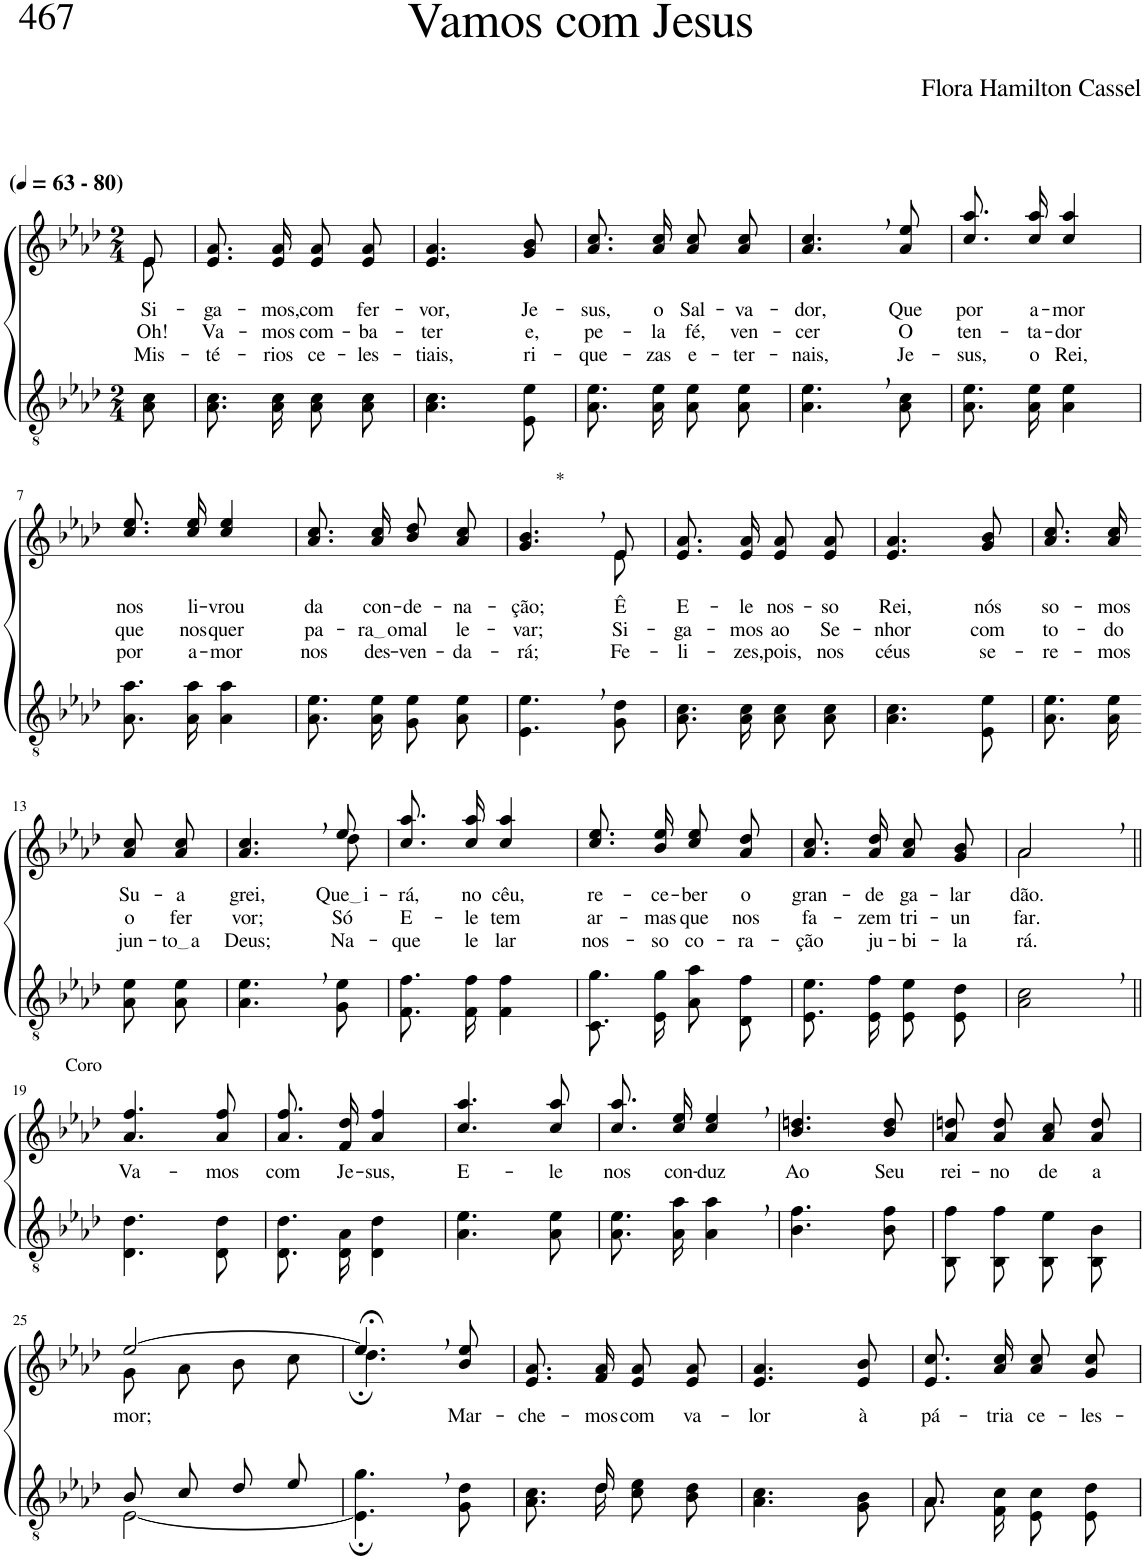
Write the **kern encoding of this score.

**kern	**kern	**text	**text	**text
*part2	*part1	*part1	*part1	*part1
*staff2	*staff1	*staff1	*staff1	*staff1
*I"Parte III e IV	*I"Parte I e II	*	*	*
*clefGv2	*clefG2	*	*	*
*Trd3c5	*Trd3c5	*	*	*
*k[b-e-a-d-]	*k[b-e-a-d-]	*	*	*
*M2/4	*M2/4	*	*	*
*MM63	*MM63	*	*	*
=1	=1	=1	=1	=1
!	!LO:TX:a:B:t=(	!	!	!
!	!LO:TX:a:B:t=- 80)	!	!	!
!	!	!LO:LY:b	!LO:LY:b	!LO:LY:b
*	*^	*	*	*
8A-\ 8c\	8e-\	8e-/	Si-	Oh!	Mis-
=2	=2	=2	=2	=2	=2
!	!	!	!LO:LY:b	!LO:LY:b	!LO:LY:b
*	*v	*v	*	*	*
8.A-\ 8.c\L	8.e-/ 8.a-/L	-ga-	Va-	-té-
!	!	!LO:LY:b	!LO:LY:b	!LO:LY:b
16A-\ 16c\Jk	16e-/ 16a-/Jk	-mos,	-mos	-rios
!	!	!LO:LY:b	!LO:LY:b	!LO:LY:b
8A-\ 8c\L	8e-/ 8a-/L	com	com-	ce-
!	!	!LO:LY:b	!LO:LY:b	!LO:LY:b
8A-\ 8c\J	8e-/ 8a-/J	fer-	-ba-	-les-
=3	=3	=3	=3	=3
!	!	!LO:LY:b	!LO:LY:b	!LO:LY:b
4.A-\ 4.c\	4.e-/ 4.a-/	-vor,	-ter	-tiais,
!	!	!LO:LY:b	!LO:LY:b	!LO:LY:b
8E-\ 8e-\	8g/ 8b-/	Je-	e,	ri-
=4	=4	=4	=4	=4
!	!	!LO:LY:b	!LO:LY:b	!LO:LY:b
8.A-\ 8.e-\L	8.a-\ 8.cc\L	-sus,	pe-	-que-
!	!	!LO:LY:b	!LO:LY:b	!LO:LY:b
16A-\ 16e-\Jk	16a-\ 16cc\Jk	o	-la	-zas
!	!	!LO:LY:b	!LO:LY:b	!LO:LY:b
8A-\ 8e-\L	8a-\ 8cc\L	Sal-	fé,	e-
!	!	!LO:LY:b	!LO:LY:b	!LO:LY:b
8A-\ 8e-\J	8a-\ 8cc\J	-va-	ven-	-ter-
=5	=5	=5	=5	=5
!	!	!LO:LY:b	!LO:LY:b	!LO:LY:b
4.A-\, 4.e-\,	4.a-/, 4.cc/,	-dor,	-cer	-nais,
!	!	!LO:LY:b	!LO:LY:b	!LO:LY:b
8A-\ 8c\	8a-/ 8ee-/	Que	O	Je-
=6	=6	=6	=6	=6
!	!	!LO:LY:b	!LO:LY:b	!LO:LY:b
8.A-\ 8.e-\L	8.cc\ 8.aa-\L	por	ten-	-sus,
!	!	!LO:LY:b	!LO:LY:b	!LO:LY:b
16A-\ 16e-\Jk	16cc\ 16aa-\Jk	a-	-ta-	o
!	!	!LO:LY:b	!LO:LY:b	!LO:LY:b
4A-\ 4e-\	4cc/ 4aa-/	-mor	-dor	Rei,
!!LO:LB:g=z
=7	=7	=7	=7	=7
!	!	!LO:LY:b	!LO:LY:b	!LO:LY:b
8.A-\ 8.a-\L	8.cc\ 8.ee-\L	nos	que	por
!	!	!LO:LY:b	!LO:LY:b	!LO:LY:b
16A-\ 16a-\Jk	16cc\ 16ee-\Jk	li-	nos	a-
!	!	!LO:LY:b	!LO:LY:b	!LO:LY:b
4A-\ 4a-\	4cc/ 4ee-/	-vrou	quer	-mor
=8	=8	=8	=8	=8
!	!	!LO:LY:b	!LO:LY:b	!LO:LY:b
8.A-\ 8.e-\L	8.a-\ 8.cc\L	da	pa-	nos
!	!	!LO:LY:b	!LO:LY:b	!LO:LY:b
16A-\ 16e-\Jk	16a-\ 16cc\Jk	con-	ra o	des-
!	!	!LO:LY:b	!LO:LY:b	!LO:LY:b
8G\ 8e-\L	8b-\ 8dd-\L	-de-	mal	-ven-
!	!	!LO:LY:b	!LO:LY:b	!LO:LY:b
8A-\ 8e-\J	8a-\ 8cc\J	-na-	le-	-da-
=9	=9	=9	=9	=9
!	!LO:TX:a:t=*	!	!	!
!	!	!LO:LY:b	!LO:LY:b	!LO:LY:b
*	*^	*	*	*
4.E-\, 4.e-\,	4.g/, 4.b-/,	4.ryy	-ção;	-var;	-rá;
!	!	!	!LO:LY:b	!LO:LY:b	!LO:LY:b
8G\ 8d-\	8e-/	8e-\	Ê	Si-	Fe-
=10	=10	=10	=10	=10	=10
!	!	!	!LO:LY:b	!LO:LY:b	!LO:LY:b
*	*v	*v	*	*	*
8.A-\ 8.c\L	8.e-/ 8.a-/L	E-	-ga-	-li-
!	!	!LO:LY:b	!LO:LY:b	!LO:LY:b
16A-\ 16c\Jk	16e-/ 16a-/Jk	-le	-mos	-zes,
!	!	!LO:LY:b	!LO:LY:b	!LO:LY:b
8A-\ 8c\L	8e-/ 8a-/L	nos-	ao	pois,
!	!	!LO:LY:b	!LO:LY:b	!LO:LY:b
8A-\ 8c\J	8e-/ 8a-/J	-so	Se-	nos
=11	=11	=11	=11	=11
!	!	!LO:LY:b	!LO:LY:b	!LO:LY:b
4.A-\ 4.c\	4.e-/ 4.a-/	Rei,	-nhor	céus
!	!	!LO:LY:b	!LO:LY:b	!LO:LY:b
8E-\ 8e-\	8g/ 8b-/	nós	com	se-
=12	=12	=12	=12	=12
!	!	!LO:LY:b	!LO:LY:b	!LO:LY:b
8.A-\ 8.e-\L	8.a-\ 8.cc\L	so-	to-	-re-
!	!	!LO:LY:b	!LO:LY:b	!LO:LY:b
16A-\ 16e-\Jk	16a-\ 16cc\Jk	-mos	-do	-mos
!!LO:LB:g=z
=13-	=13-	=13-	=13-	=13-
!	!	!LO:LY:b	!LO:LY:b	!LO:LY:b
8A-\ 8e-\L	8a-\ 8cc\L	Su-	o	jun-
!	!	!LO:LY:b	!LO:LY:b	!LO:LY:b
8A-\ 8e-\J	8a-\ 8cc\J	-a	fer-	to a
=14	=14	=14	=14	=14
*	*^	*	*	*
!	!	!	!LO:LY:b	!LO:LY:b	!LO:LY:b
4.A-\, 4.e-\,	4.ryy	4.a-/ 4.cc/	grei,	-vor;	Deus;
!	!	!	!LO:LY:b	!LO:LY:b	!LO:LY:b
8G\ 8e-\	8dd-\	8ee-/	Que i	Só	Na-
=15	=15	=15	=15	=15	=15
!	!	!	!LO:LY:b	!LO:LY:b	!LO:LY:b
*	*v	*v	*	*	*
8.F\ 8.f\L	8.cc\ 8.aa-\L	-rá,	E-	-que
!	!	!LO:LY:b	!LO:LY:b	!LO:LY:b
16F\ 16f\Jk	16cc\ 16aa-\Jk	no	-le	le
!	!	!LO:LY:b	!LO:LY:b	!LO:LY:b
4F\ 4f\	4cc/ 4aa-/	cêu,	tem	lar
=16	=16	=16	=16	=16
!	!	!LO:LY:b	!LO:LY:b	!LO:LY:b
8.C/ 8.g/L	8.cc\ 8.ee-\L	re-	ar-	nos-
!	!	!LO:LY:b	!LO:LY:b	!LO:LY:b
16E-/ 16g/Jk	16b-\ 16ee-\Jk	-ce-	-mas	-so
!	!	!LO:LY:b	!LO:LY:b	!LO:LY:b
8A-\ 8a-\L	8cc\ 8ee-\L	-ber	que	co-
!	!	!LO:LY:b	!LO:LY:b	!LO:LY:b
8D-\ 8f\J	8a-\ 8dd-\J	o	nos	-ra-
=17	=17	=17	=17	=17
!	!	!LO:LY:b	!LO:LY:b	!LO:LY:b
8.E-\ 8.e-\L	8.a-\ 8.cc\L	gran-	fa-	-ção
!	!	!LO:LY:b	!LO:LY:b	!LO:LY:b
16E-\ 16f\Jk	16a-\ 16dd-\Jk	-de	-zem	ju-
!	!	!LO:LY:b	!LO:LY:b	!LO:LY:b
8E-/ 8e-/L	8a-/ 8cc/L	ga-	tri-	-bi-
!	!	!LO:LY:b	!LO:LY:b	!LO:LY:b
8E-/ 8d-/J	8g/ 8b-/J	-lar-	-un-	-la-
=18	=18	=18	=18	=18
*	*^	*	*	*
!	!	!	!LO:LY:b	!LO:LY:b	!LO:LY:b
2A-\, 2c\,	2a-,/	2a-\	-dão.	-far.	-rá.
!!LO:LB:g=z
=19||	=19||	=19||	=19||	=19||	=19||
!	!LO:TX:a:t=Coro	!	!	!	!
!	!	!	!LO:LY:b	!	!
*	*v	*v	*	*	*
4.D-\ 4.d-\	4.a-/ 4.ff/	Va-	.	.
!	!	!LO:LY:b	!	!
8D-\ 8d-\	8a-/ 8ff/	-mos	.	.
=20	=20	=20	=20	=20
!	!	!LO:LY:b	!	!
8.D-/ 8.d-/L	8.a-\ 8.ff\L	com	.	.
!	!	!LO:LY:b	!	!
16D-/ 16A-/Jk	16f\ 16dd-\Jk	Je-	.	.
!	!	!LO:LY:b	!	!
4D-\ 4d-\	4a-/ 4ff/	-sus,	.	.
=21	=21	=21	=21	=21
!	!	!LO:LY:b	!	!
4.A-\ 4.e-\	4.cc/ 4.aa-/	E-	.	.
!	!	!LO:LY:b	!	!
8A-\ 8e-\	8cc/ 8aa-/	-le	.	.
=22	=22	=22	=22	=22
!	!	!LO:LY:b	!	!
8.A-\ 8.e-\L	8.cc\ 8.aa-\L	nos	.	.
!	!	!LO:LY:b	!	!
16A-\ 16a-\Jk	16cc\ 16ee-\Jk	con-	.	.
!	!	!LO:LY:b	!	!
4A-\, 4a-\,	4cc/, 4ee-/,	-duz	.	.
=23	=23	=23	=23	=23
!	!	!LO:LY:b	!	!
4.B-\ 4.f\	4.b-/ 4.ddn/	Ao	.	.
!	!	!LO:LY:b	!	!
8B-\ 8f\	8b-/ 8dd/	Seu	.	.
=24	=24	=24	=24	=24
!	!	!LO:LY:b	!	!
8BB-/ 8f/L	8a-\ 8ddn\L	rei-	.	.
!	!	!LO:LY:b	!	!
8BB-/ 8f/J	8a-\ 8dd\J	-no	.	.
!	!	!LO:LY:b	!	!
8BB-/ 8e-/L	8a-\ 8cc\L	de	.	.
!	!	!LO:LY:b	!	!
8BB-/ 8B-/J	8a-\ 8dd\J	a-	.	.
!!LO:LB:g=z
=25	=25	=25	=25	=25
*^	*^	*	*	*
!	!	!	!	!LO:LY:b	!	!
8B-/L	[2E-\	[2ee-/	8g\L	-mor;	.	.
8c/J	.	.	8a-\J	.	.	.
8d-/L	.	.	8b-\L	.	.	.
8e-/J	.	.	8cc\J	.	.	.
*v	*v	*	*	*	*	*
=26	=26	=26	=26	=26	=26
4.E-\];, 4.g\;,	4.dd-;<,\	4.ee-;/]	.	.	.
!	!	!	!LO:LY:b	!	!
8G\ 8d-\	8ryy	8b-/ 8ee-/	-Mar-	.	.
=27	=27	=27	=27	=27	=27
*^	*	*	*	*	*
!	!	!	!	!LO:LY:b	!	!
*	*	*v	*v	*	*	*
8.ryy	8.A-\ 8.c\L	8.e-/ 8.a-/L	-che-	.	.
!	!	!	!LO:LY:b	!	!
16d-/	16d-\Jk	16f/ 16a-/Jk	-mos	.	.
!	!	!	!LO:LY:b	!	!
4ryy	8c\ 8e-\L	8e-/ 8a-/L	com	.	.
!	!	!	!LO:LY:b	!	!
.	8B-\ 8d-\J	8e-/ 8a-/J	va-	.	.
=28	=28	=28	=28	=28	=28
!	!	!	!LO:LY:b	!	!
*v	*v	*	*	*	*
4.A-\ 4.c\	4.e-/ 4.a-/	-lor	.	.
!	!	!LO:LY:b	!	!
8G\ 8B-\	8e-/ 8b-/	à	.	.
=29	=29	=29	=29	=29
*^	*	*	*	*
!	!	!	!LO:LY:b	!	!
8.A-/	8.A-\L	8.e-/ 8.cc/L	pá-	.	.
!	!	!	!LO:LY:b	!	!
4ryy	16F\ 16c\Jk	16a-/ 16cc/Jk	-tria	.	.
!	!	!	!LO:LY:b	!	!
.	8E-/ 8c/L	8a-\ 8cc\L	ce-	.	.
!	!	!	!LO:LY:b	!	!
.	8E-/ 8d-/J	8g\ 8cc\J	-les-	.	.
16ryy	.	.	.	.	.
*v	*v	*	*	*	*
=	=	=	=	=
*-	*-	*-	*-	*-
